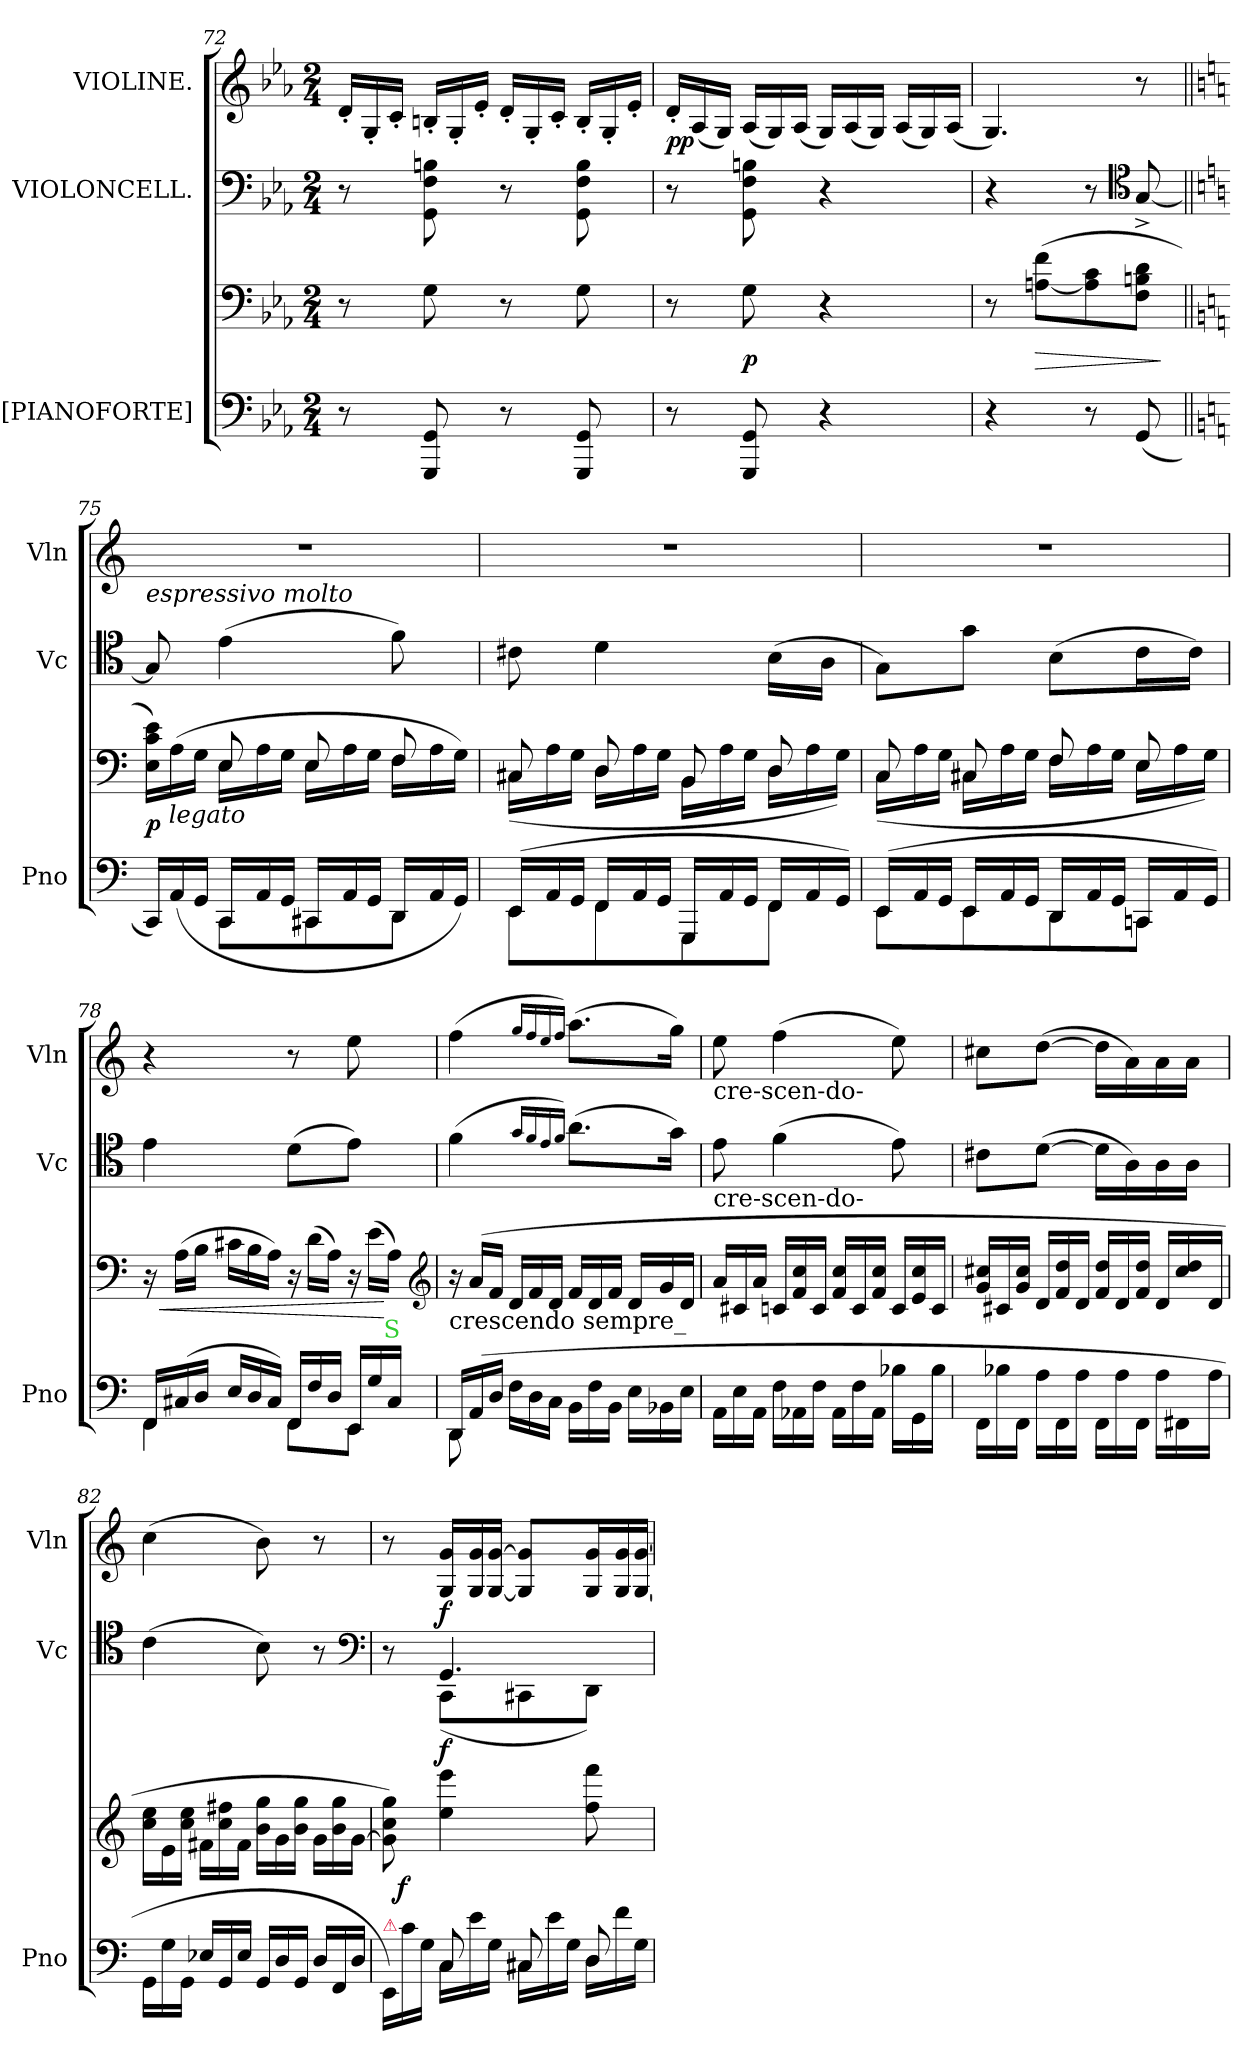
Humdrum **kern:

**kern	**kern	**dynam	**kern	**dynam	**kern	**dynam
*part3	*part3	*part3	*part2	*part2	*part1	*part1
*staff4	*staff3	*staff3/4	*staff2	*staff2	*staff1	*staff1
*I"[PIANOFORTE]	*	*	*I"VIOLONCELL.	*	*I"VIOLINE.	*
*I'Pno	*	*	*I'Vc	*	*I'Vln	*
*clefF4	*clefF4	*	*clefF4	*	*clefG2	*
*k[b-e-a-]	*k[b-e-a-]	*	*k[b-e-a-]	*	*k[b-e-a-]	*
*M2/4	*M2/4	*	*M2/4	*	*M2/4	*
*	*	*	*	*	*Xtuplet	*
=72	=72	=72	=72	=72	=72	=72
8r	8r	.	8r	.	24d'/LL	.
.	.	.	.	.	24G'/	.
.	.	.	.	.	24c'/JJ	.
8GGG/ 8GG/	8G\	.	8GG\ 8F\ 8Bn\	.	24Bn'/LL	.
.	.	.	.	.	24G'/	.
.	.	.	.	.	24e-'/JJ	.
8r	8r	.	8r	.	24d'/LL	.
.	.	.	.	.	24G'/	.
.	.	.	.	.	24c'/JJ	.
8GGG/ 8GG/	8G\	.	8GG\ 8F\ 8B\	.	24B'/LL	.
.	.	.	.	.	24G'/	.
.	.	.	.	.	24e-'/JJ	.
=73	=73	=73	=73	=73	=73	=73
8r	8r	.	8r	.	24d'/LL	pp
.	.	.	.	.	(24A-/	.
.	.	.	.	.	24G/JJ)	.
8GGG/ 8GG/	8G\	p	8GG\ 8F\ 8Bn\	.	(24A-/LL	.
.	.	.	.	.	24G/)	.
.	.	.	.	.	(24A-/JJ	.
4r	4r	.	4r	.	24G/LL)	.
.	.	.	.	.	(24A-/	.
.	.	.	.	.	24G/JJ)	.
.	.	.	.	.	(24A-/LL	.
.	.	.	.	.	24G/)	.
.	.	.	.	.	(24A-/JJ	.
=74	=74	=74	=74	=74	=74	=74
4r	8r	.	4r	.	4.G/)	.
.	([8An\ 8f\L	>	.	.	.	.
8r	8A]\ 8c\	.	8r	.	.	.
*	*	*	*clefC4	*	*	*
(8GG/	8F\ 8Bn\ 8d\J	.	[8G^>/	.	8r	.
.	.	]	.	.	.	.
=75||	=75||	=75||	=75||	=75||	=75||	=75||
*k[]	*k[]	*	*k[]	*	*k[]	*
*Xtuplet	*Xtuplet	*	*	*	*	*
*^	*^	*	*	*	*	*
!	!	!	!	!	!LO:TX:a:i:t=espressivo molto	!	!	!
24CC/LL)	8ryy	24E\ 24c\ 24e\LL)	8ryy	p	8G/]	.	2r	.
!	!	!LO:TX:b:i:t=legato	!	!	!	!	!	!
(>24AA/	.	(24A\	.	.	.	.	.	.
24GG/JJ	.	24G\JJ	.	.	.	.	.	.
24CC/LL	8CC\L	8E/	24E\LL	.	(4e\	.	.	.
24AA/	.	.	24A\	.	.	.	.	.
24GG/JJ	.	.	24G\JJ	.	.	.	.	.
24CC#X/LL	8CC#X\	8E/	24E\LL	.	.	.	.	.
24AA/	.	.	24A\	.	.	.	.	.
24GG/JJ	.	.	24G\JJ	.	.	.	.	.
24DD/LL	8DD\J	8F/	24F\LL	.	8f\)	.	.	.
24AA/	.	.	24A\	.	.	.	.	.
24GG/JJ)	.	.	24G\JJ)	.	.	.	.	.
=76	=76	=76	=76	=76	=76	=76	=76	=76
(24EE/LL	8EE\L	8C#X/	(>24C#X\LL	.	8c#X\	.	2r	.
24AA/	.	.	24A\	.	.	.	.	.
24GG/JJ	.	.	24G\JJ	.	.	.	.	.
24FF/LL	8FF\	8D/	24D\LL	.	4d\	.	.	.
24AA/	.	.	24A\	.	.	.	.	.
24GG/JJ	.	.	24G\JJ	.	.	.	.	.
24GGG/LL	8GGG\	8BB/	24BB\LL	.	.	.	.	.
24AA/	.	.	24A\	.	.	.	.	.
24GG/JJ	.	.	24G\JJ	.	.	.	.	.
24FF/LL	8FF\J	8D/	24D\LL	.	(16B\LL	.	.	.
24AA/	.	.	24A\	.	.	.	.	.
.	.	.	.	.	16A\JJ	.	.	.
24GG/JJ)	.	.	24G\JJ)	.	.	.	.	.
=77	=77	=77	=77	=77	=77	=77	=77	=77
(24EE/LL	8EE\L	8C/	(>24C\LL	.	8G\L)	.	2r	.
24AA/	.	.	24A\	.	.	.	.	.
24GG/JJ	.	.	24G\JJ	.	.	.	.	.
24EE/LL	8EE\	8C#X/	24C#X\LL	.	8g\J	.	.	.
24AA/	.	.	24A\	.	.	.	.	.
24GG/JJ	.	.	24G\JJ	.	.	.	.	.
24DD/LL	8DD\	8F/	24F\LL	.	(8B\L	.	.	.
24AA/	.	.	24A\	.	.	.	.	.
24GG/JJ	.	.	24G\JJ	.	.	.	.	.
24CCn/LL	8CCn\J	8E/	24E\LL	.	16c\L	.	.	.
24AA/	.	.	24A\	.	.	.	.	.
.	.	.	.	.	16c\JJ)	.	.	.
24GG/JJ)	.	.	24G\JJ)	.	.	.	.	.
*	*	*v	*v	*	*	*	*	*
=78	=78	=78	=78	=78	=78	=78	=78
24FF/LL	4FF\	24r	.	4e\	.	4r	.
(<24C#X/	.	(24A\LL	<	.	.	.	.
24D/JJ	.	24B\JJ	.	.	.	.	.
24E/LL	.	24c#X\LL	.	.	.	.	.
24D/	.	24B\	.	.	.	.	.
24C#/JJ)	.	24A\JJ)	.	.	.	.	.
24FF/LL	8FF\L	24r	.	(8d\L	.	8r	.
24F/	.	(24d\LL	.	.	.	.	.
24D/JJ	.	24A\JJ)	.	.	.	.	.
24EE/LL	8EE\J	24r	.	8e\J)	.	8ee\	.
24G/	.	(24e\LL	.	.	.	.	.
!LO:TX:a:color=limegreen:t=S	!	!	!	!	!	!	!
24C#/JJ	.	24A\JJ)	[	.	.	.	.
*	*	*clefG2	*	*	*	*	*
=79	=79	=79	=79	=79	=79	=79	=79
!	!	!LO:TX:b:t=crescendo sempre_	!	!	!	!	!
24DD/LL	8DD\	24r	.	(4f\	.	(4ff\	.
(<24AA/	.	(24a/LL	.	.	.	.	.
24D/JJ	.	24f/JJ	.	.	.	.	.
24F\LL	4.ryy	24d/LL	.	.	.	.	.
24D\	.	24f/	.	.	.	.	.
24C\JJ	.	24d/JJ	.	.	.	.	.
.	.	.	.	16qqg/LL	.	16qqgg/LL	.
.	.	.	.	16qqf/	.	16qqff/	.
.	.	.	.	16qqe/	.	16qqee/	.
.	.	.	.	16qqf/JJ)	.	16qqff/JJ)	.
24BB\LL	.	24f/LL	.	(8.a\L	.	(8.aa\L	.
24F\	.	24d/	.	.	.	.	.
24BB\JJ	.	24f/JJ	.	.	.	.	.
24E\LL	.	24d/LL	.	.	.	.	.
24BB-X\	.	24g/	.	.	.	.	.
.	.	.	.	16g\Jk)	.	16gg\Jk)	.
24E\JJ	.	24d/JJ	.	.	.	.	.
*v	*v	*	*	*	*	*	*
=80	=80	=80	=80	=80	=80	=80
!	!	!	!	!	!LO:TX:b:t=cre-scen-do-	!
!	!	!	!LO:TX:b:t=cre-scen-do-	!	!	!
24AA\LL	24a/LL	.	8e\	.	8ee\	.
24E\	24c#X/	.	.	.	.	.
24AA\JJ	24a/JJ	.	.	.	.	.
24F\LL	24cn/LL	.	(4f\	.	(4ff\	.
24AA-X\	24f/ 24cc/	.	.	.	.	.
24F\JJ	24c/JJ	.	.	.	.	.
24AA-\LL	24f/ 24cc/LL	.	.	.	.	.
24F\	24c/	.	.	.	.	.
24AA-\JJ	24f/ 24cc/JJ	.	.	.	.	.
24B-X\LL	24c/LL	.	8e\)	.	8ee\)	.
24GG\	24e/ 24cc/	.	.	.	.	.
24B-\JJ	24c/JJ	.	.	.	.	.
=81	=81	=81	=81	=81	=81	=81
24FF\LL	24g/ 24cc#X/LL	.	8c#X\L	.	8cc#X\L	.
24B-X\	24c#X/	.	.	.	.	.
24FF\JJ	24g/ 24cc#/JJ	.	.	.	.	.
24A\LL	24d/LL	.	([8d\J	.	([8dd\J	.
24FF\	24f/ 24dd/	.	.	.	.	.
24A\JJ	24d/JJ	.	.	.	.	.
24FF\LL	24f/ 24dd/LL	.	16d\LL]	.	16dd\LL]	.
24A\	24d/	.	.	.	.	.
.	.	.	16A\)	.	16a\)	.
24FF\JJ	24f/ 24dd/JJ	.	.	.	.	.
24A\LL	24d/LL	.	16A\	.	16a\	.
24FF#X\	24cc#/ 24dd/	.	.	.	.	.
.	.	.	16A\JJ	.	16a\JJ	.
24A\JJ	24d/JJ	.	.	.	.	.
=82	=82	=82	=82	=82	=82	=82
24GG\LL	24cc\ 24ee\LL	.	(4c\	.	(4cc\	.
24G\	24e\	.	.	.	.	.
24GG\JJ	24cc\ 24ee\JJ	.	.	.	.	.
24E-X/LL	24f#X\LL	.	.	.	.	.
24GG/	24cc\ 24ff#X\	.	.	.	.	.
24E-/JJ	24f#\JJ	.	.	.	.	.
24GG/LL	24b\ 24gg\LL	.	8B\)	.	8b\)	.
24D/	24g\	.	.	.	.	.
24GG/JJ	24b\ 24gg\JJ	.	.	.	.	.
24D/LL	24g\LL	.	8r	.	8r	.
24FF/	24b\ 24gg\	.	.	.	.	.
24D/JJ	[24g\JJ	.	.	.	.	.
*	*	*	*clefF4	*	*	*
=83	=83	=83	=83	=83	=83	=83
*^	*^	*	*^	*	*	*
!LO:TX:a:color=crimson:t=⚠	!	!	!	!	!	!	!	!	!
24EE/LL)	8ryy	8g]\ 8cc\ 8gg\)	24ryy	.	8r	8ryy	.	8r	.
24c\	.	.	3ryy	f	.	.	.	.	.
24G\JJ	.	.	.	.	.	.	.	.	.
8C/	24C\LL	4ee\ 4eee\	.	.	4.GG/	(>8CC\L	f	24G/ 24g/LL	f
.	24e\	.	.	.	.	.	.	24G/ 24g/	.
.	24G\JJ	.	.	.	.	.	.	[24G/ [24g/JJ	.
8C#X/	24C#X\LL	.	.	.	.	8CC#X\	.	8G]/ 8g]/L	.
.	24e\	.	.	.	.	.	.	.	.
.	24G\JJ	.	.	.	.	.	.	.	.
8D/	24D\LL	8ff\ 8fff\	12.ryy	.	.	8DD\J)	.	24G/ 24g/L	.
.	24f\	.	.	.	.	.	.	24G/ 24g/	.
.	24G\JJ	.	.	.	.	.	.	[24G/ [24g/JJ	.
*v	*v	*	*	*	*v	*v	*	*	*
*	*v	*v	*	*	*	*	*
=	=	=	=	=	=	=
*-	*-	*-	*-	*-	*-	*-
